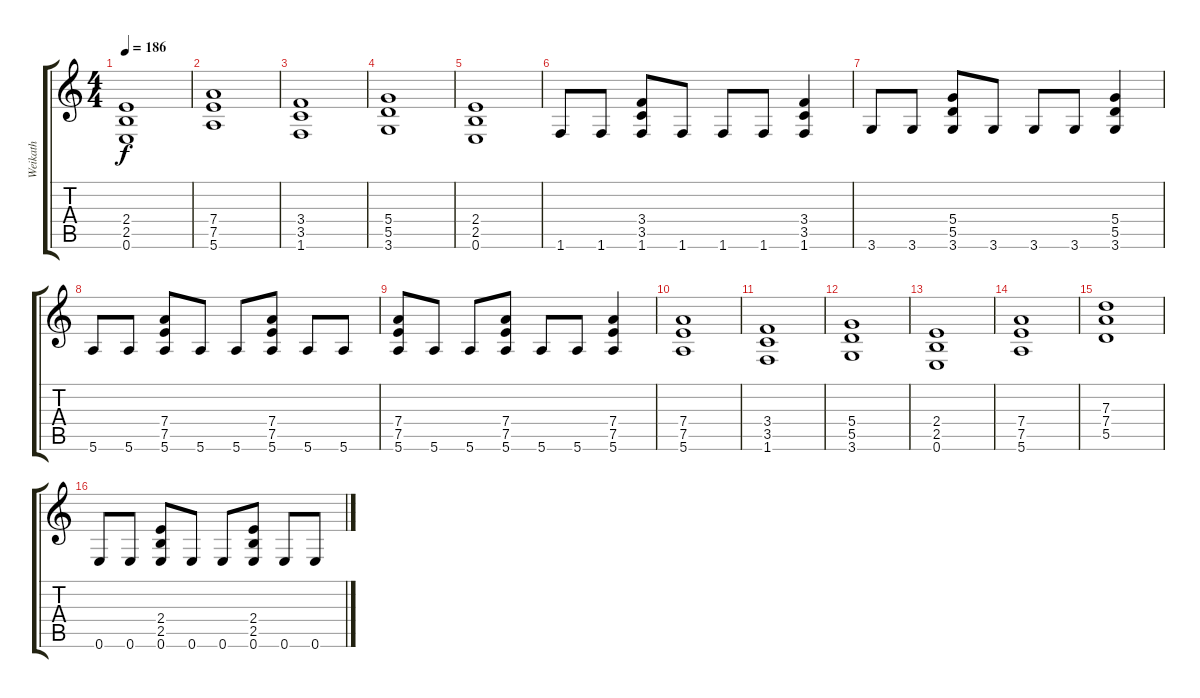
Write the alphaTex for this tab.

\track ("Weikath" "Weikath") {instrument distortionguitar}
\staff {score tabs}
\tuning (E4 B3 G3 D3 A2 E2) {hide}
\ts (4 4)
\tempo 186
\clef g2
\ks c
(2.4{t} 2.5{t} 0.6{t}).1{dy f} |
(7.4 7.5 5.6).1 |
(3.4 3.5 1.6).1 |
(5.4 5.5 3.6).1 |
(2.4 2.5 0.6).1 |
1.6.8 1.6.8 (3.4 3.5 1.6).8 1.6.8 1.6.8 1.6.8 (3.4 3.5 1.6).4 |
3.6.8 3.6.8 (5.4 5.5 3.6).8 3.6.8 3.6.8 3.6.8 (5.4 5.5 3.6).4 |
5.6.8 5.6.8 (7.4 7.5 5.6).8 5.6.8 5.6.8 (7.4 7.5 5.6).8 5.6.8 5.6.8 |
(7.4 7.5 5.6).8 5.6.8 5.6.8 (7.4 7.5 5.6).8 5.6.8 5.6.8 (7.4 7.5 5.6).4 |
(7.4 7.5 5.6).1 |
(3.4 3.5 1.6).1 |
(5.4 5.5 3.6).1 |
(2.4 2.5 0.6).1 |
(7.4 7.5 5.6).1 |
(7.3 7.4 5.5).1 |
0.6.8 0.6.8 (2.4 2.5 0.6).8 0.6.8 0.6.8 (2.4 2.5 0.6).8 0.6.8 0.6.8
